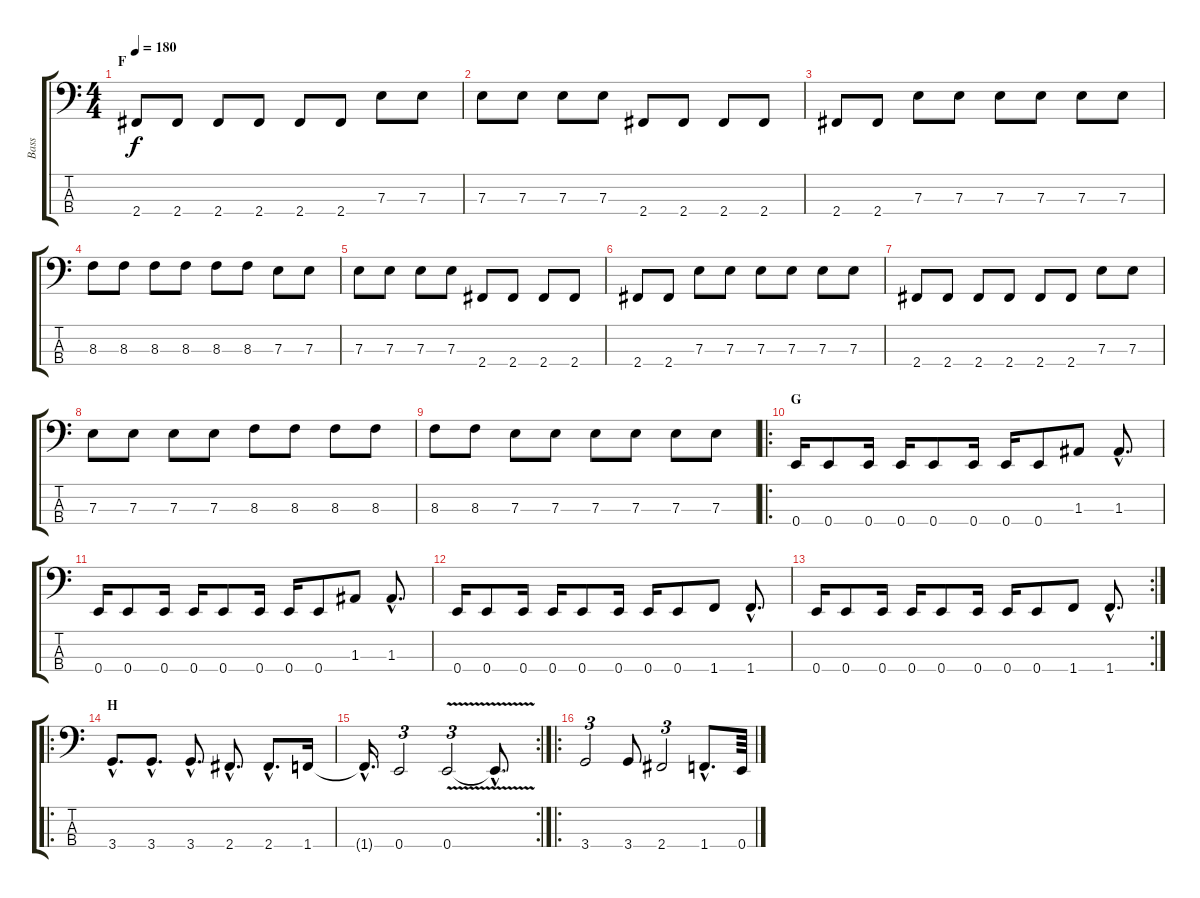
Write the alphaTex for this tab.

\track ("Bass" "Bass") {instrument electricbasspick}
\staff {score tabs}
\tuning (G2 D2 A1 E1) {hide}
\ts (4 4)
\section ("" "F")
\tempo 180
\clef f4
\ks c
2.4.8{dy f} 2.4.8 2.4.8 2.4.8 2.4.8 2.4.8 7.3.8 7.3.8 |
7.3.8 7.3.8 7.3.8 7.3.8 2.4.8 2.4.8 2.4.8 2.4.8 |
2.4.8 2.4.8 7.3.8 7.3.8 7.3.8 7.3.8 7.3.8 7.3.8 |
8.3.8 8.3.8 8.3.8 8.3.8 8.3.8 8.3.8 7.3.8 7.3.8 |
7.3.8 7.3.8 7.3.8 7.3.8 2.4.8 2.4.8 2.4.8 2.4.8 |
2.4.8 2.4.8 7.3.8 7.3.8 7.3.8 7.3.8 7.3.8 7.3.8 |
2.4.8 2.4.8 2.4.8 2.4.8 2.4.8 2.4.8 7.3.8 7.3.8 |
7.3.8 7.3.8 7.3.8 7.3.8 8.3.8 8.3.8 8.3.8 8.3.8 |
8.3.8 8.3.8 7.3.8 7.3.8 7.3.8 7.3.8 7.3.8 7.3.8 |
\ro
\section ("" "G")
0.4.16 0.4.8 0.4.16 0.4.16 0.4.8 0.4.16 0.4.16 0.4.8 1.3.8 1.3{hac}.8{d} |
0.4.16 0.4.8 0.4.16 0.4.16 0.4.8 0.4.16 0.4.16 0.4.8 1.3.8 1.3{hac}.8{d} |
0.4.16 0.4.8 0.4.16 0.4.16 0.4.8 0.4.16 0.4.16 0.4.8 1.4.8 1.4{hac}.8{d} |
\rc 2
0.4.16 0.4.8 0.4.16 0.4.16 0.4.8 0.4.16 0.4.16 0.4.8 1.4.8 1.4{hac}.8{d} |
\ro
\section ("" "H")
3.4{hac}.8{d} 3.4{hac}.8{d} 3.4{hac}.8{d} 2.4{hac}.8{d} 2.4{hac}.8{d} 1.4.16 |
\rc 2
1.4{hac t}.16{d} 0.4.2{tu (3 2)} 0.4{v}.2{tu (3 2)} 0.4{hac t}.8{d} |
\ro
3.4.2{tu (3 2)} 3.4.8 2.4.2{tu (3 2)} 1.4{hac}.8{d} 0.4.64
